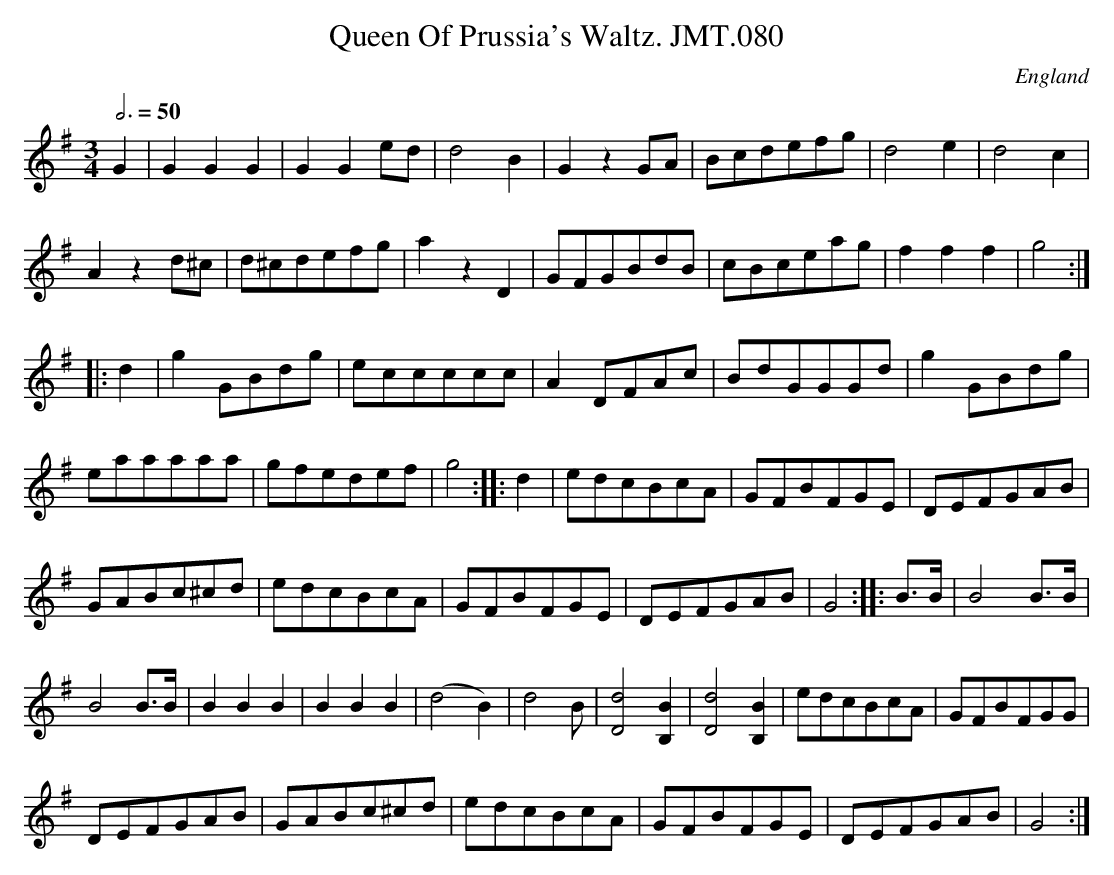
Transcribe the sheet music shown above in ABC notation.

X:1
T:Queen Of Prussia's Waltz. JMT.080
L:1/8
M:3/4
O:England
Q:3/4=50
K:G
G2|G2G2G2|G2G2ed|d4B2|G2z2GA|Bcdefg|d4e2|d4c2|!
A2z2d^c|\
d^cdefg|a2z2D2|GFGBdB|cBceag|f2f2f2|g4:|!
|:d2|g2GBdg|eccccc|A2DFAc|BdGGGd|g2GBdg|!
eaaaaa|gfedef|g4::d2|edcBcA|GFBFGE|DEFGAB|!
GABc^cd|edcBcA|GFBFGE|DEFGAB|G4:|\
|:B>B|B4B>B|!
B4B>B|B2B2B2|B2B2B2|(d4B2)|d4B|[D4d4][B,2B2]|[D4d4][B,2B2]|\
edcBcA|GFBFGG|!
DEFGAB|GABc^cd|edcBcA|GFBFGE|DEFGAB|G4:|
